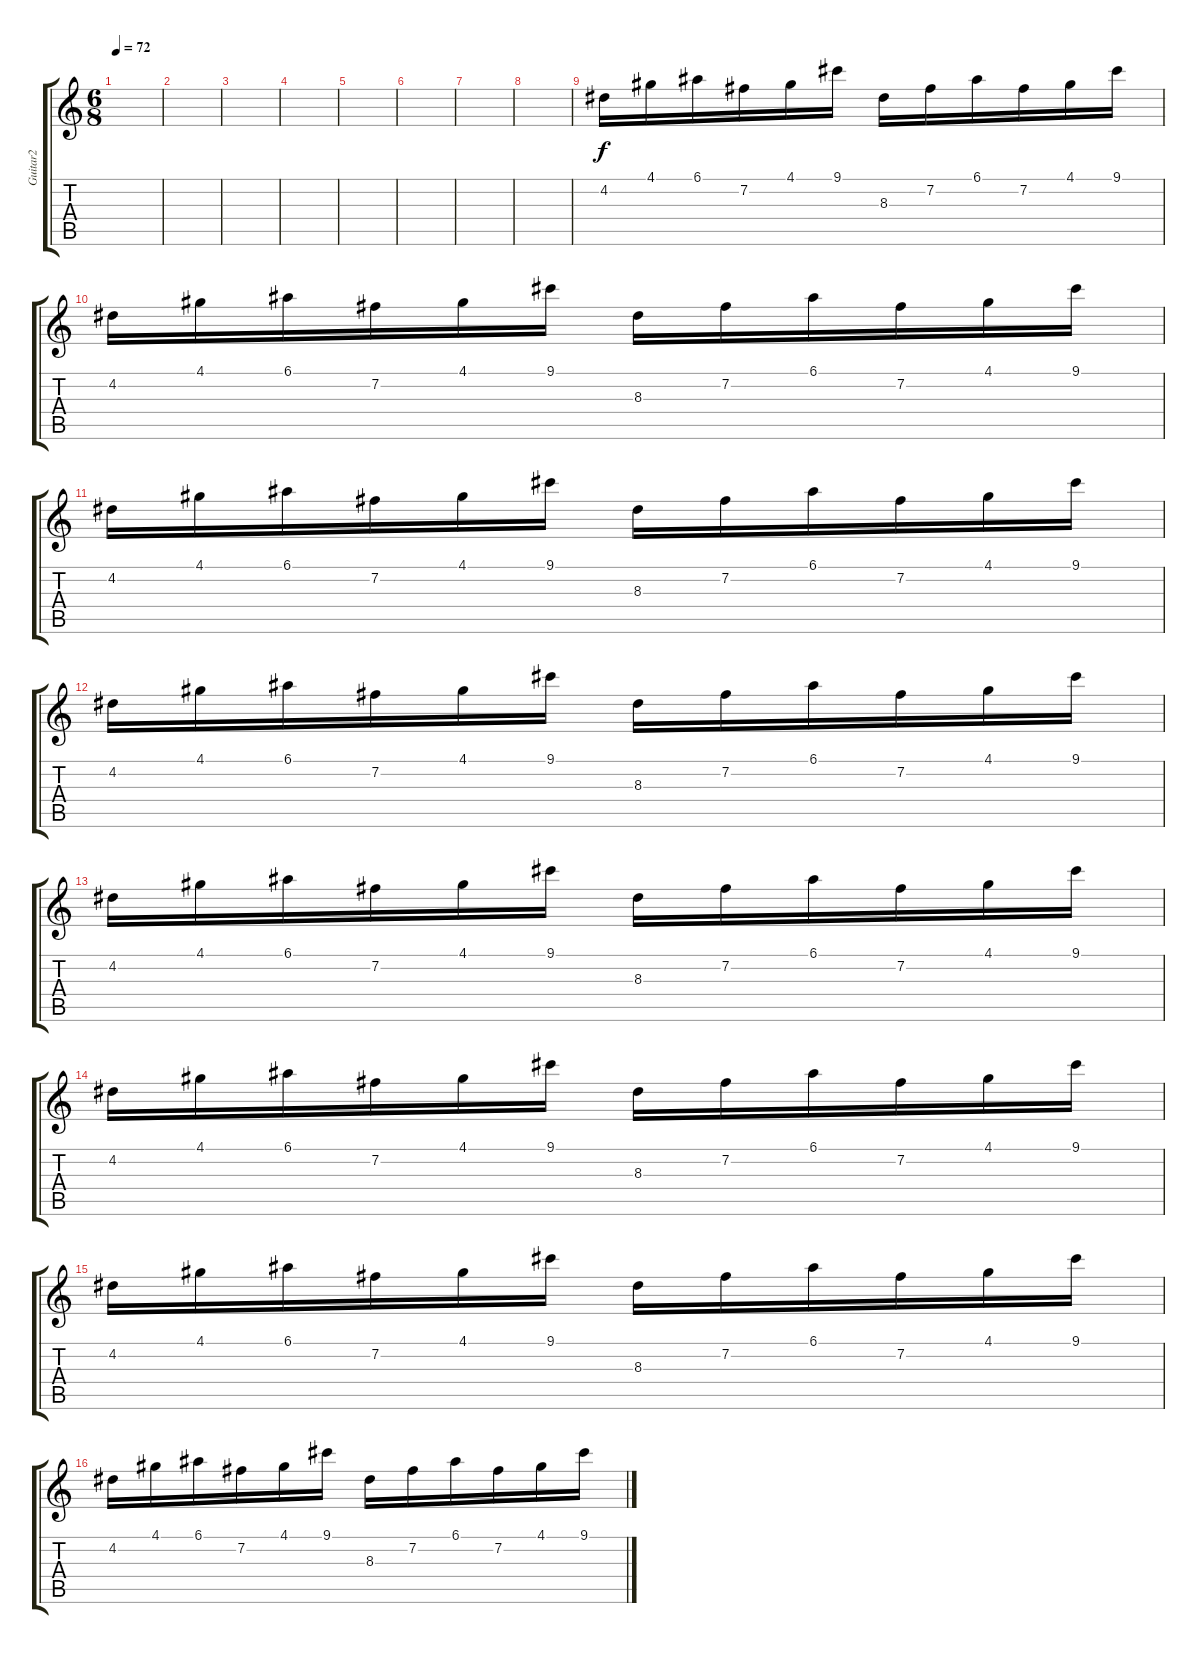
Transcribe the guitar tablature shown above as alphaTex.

\track ("Guitar2" "Guitar2") {instrument acousticguitarnylon}
\staff {score tabs}
\tuning (E4 B3 G3 D3 A2 E2) {hide}
\ts (6 8)
\tempo 72
\clef g2
\ks c
|
|
|
|
|
|
|
|
4.2.16 4.1.16 6.1.16 7.2.16 4.1.16 9.1.16 8.3.16 7.2.16 6.1.16 7.2.16 4.1.16 9.1.16 |
4.2.16 4.1.16 6.1.16 7.2.16 4.1.16 9.1.16 8.3.16 7.2.16 6.1.16 7.2.16 4.1.16 9.1.16 |
4.2.16 4.1.16 6.1.16 7.2.16 4.1.16 9.1.16 8.3.16 7.2.16 6.1.16 7.2.16 4.1.16 9.1.16 |
4.2.16 4.1.16 6.1.16 7.2.16 4.1.16 9.1.16 8.3.16 7.2.16 6.1.16 7.2.16 4.1.16 9.1.16 |
4.2.16 4.1.16 6.1.16 7.2.16 4.1.16 9.1.16 8.3.16 7.2.16 6.1.16 7.2.16 4.1.16 9.1.16 |
4.2.16 4.1.16 6.1.16 7.2.16 4.1.16 9.1.16 8.3.16 7.2.16 6.1.16 7.2.16 4.1.16 9.1.16 |
4.2.16 4.1.16 6.1.16 7.2.16 4.1.16 9.1.16 8.3.16 7.2.16 6.1.16 7.2.16 4.1.16 9.1.16 |
4.2.16 4.1.16 6.1.16 7.2.16 4.1.16 9.1.16 8.3.16 7.2.16 6.1.16 7.2.16 4.1.16 9.1.16
